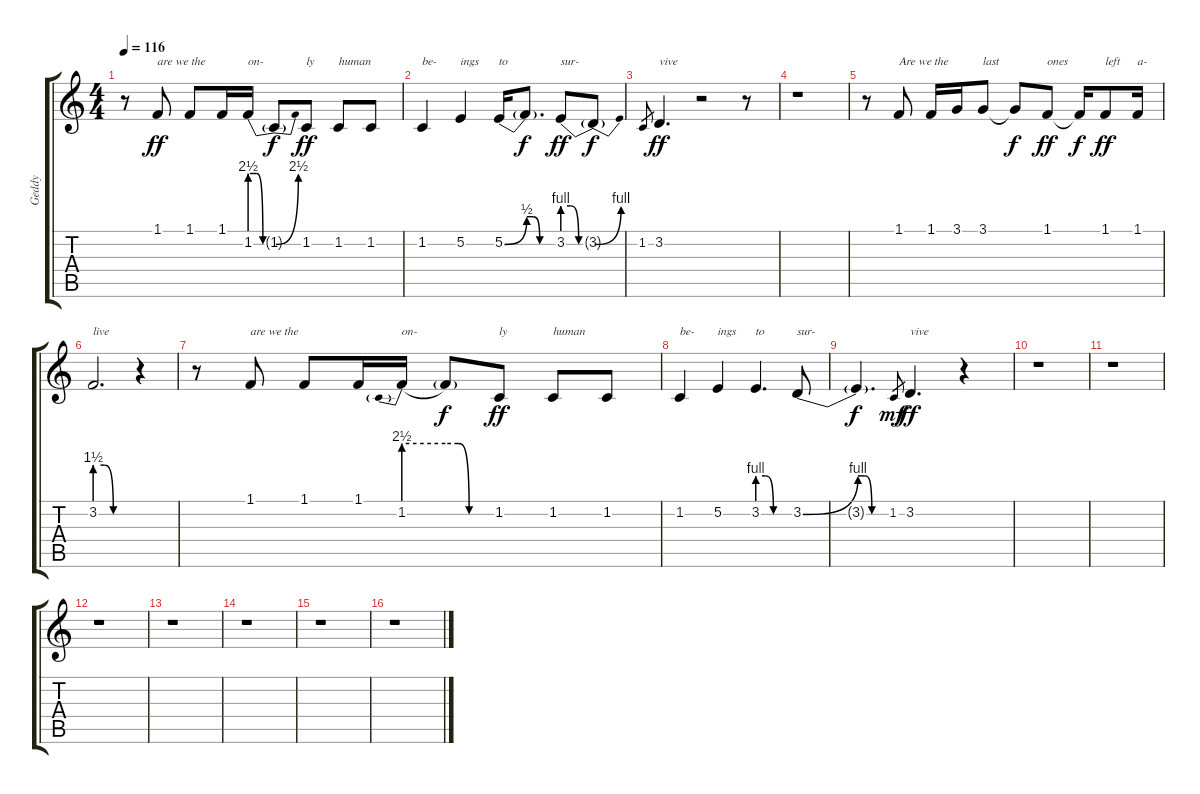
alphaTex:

\track ("Geddy" "Geddy") {instrument lead6voice}
\staff {score tabs}
\tuning (E4 B3 G3 D3 A2 E2) {hide}
\ts (4 4)
\tempo 116
\clef g2
\ks c
r.8{dy f} 1.1.8{txt "are we the" dy ff} 1.1.8 1.1.16 1.2{be (custom 0 10 15 10 30 0 60 0)}.16{txt "on-"} 1.2{be (bend 0 0 60 10) t}.8{dy f} 1.2.8{txt "ly" dy ff} 1.2.8{txt "human"} 1.2.8 |
1.2.4{txt "be-"} 5.2.4{txt "ings"} 5.2{be (bend 0 0 60 2)}.16{txt "to"} 5.2{be (custom 0 2 15 2 30 0 60 0) t}.8{d dy f} 3.2{be (custom 0 4 15 4 30 0 60 0)}.8{txt "sur-" dy ff} 3.2{be (bend 0 0 60 4) t}.8{dy f} |
1.2.8{gr} 3.2.4{d txt "vive" dy ff} r.2 r.8 |
r.1 |
r.8 1.1.8{txt "Are we the "} 1.1.16 3.1.16 3.1.8{txt "last"} 3.1{t}.8{dy f} 1.1.8{txt "ones" dy ff} 1.1{t}.16{dy f} 1.1.8{txt "left" dy ff} 1.1.16{txt "a-"} |
3.2{be (custom 0 6 15 6 30 0 60 0)}.2{d txt "live"} r.4 |
r.8 1.1.8{txt "are we the"} 1.1.8 1.1.16 1.2{be (prebend 0 10 60 10)}.16{txt "on-"} 1.2{be (custom 0 10 15 10 30 0 60 0) t}.8{dy f} 1.2.8{txt "ly" dy ff} 1.2.8{txt "human"} 1.2.8 |
1.2.4{txt "be-"} 5.2.4{txt "ings"} 3.2{be (custom 0 4 15 4 30 0 60 0)}.4{d txt "to"} 3.2{be (bend 0 0 60 4)}.8{txt "sur-"} |
3.2{be (custom 0 4 15 4 30 0 60 0) t}.4{d dy f} 1.2.8{gr dy mf} 3.2.4{d txt "vive" dy ff} r.4 |
r.1 |
r.1 |
r.1 |
r.1 |
r.1 |
r.1 |
r.1
